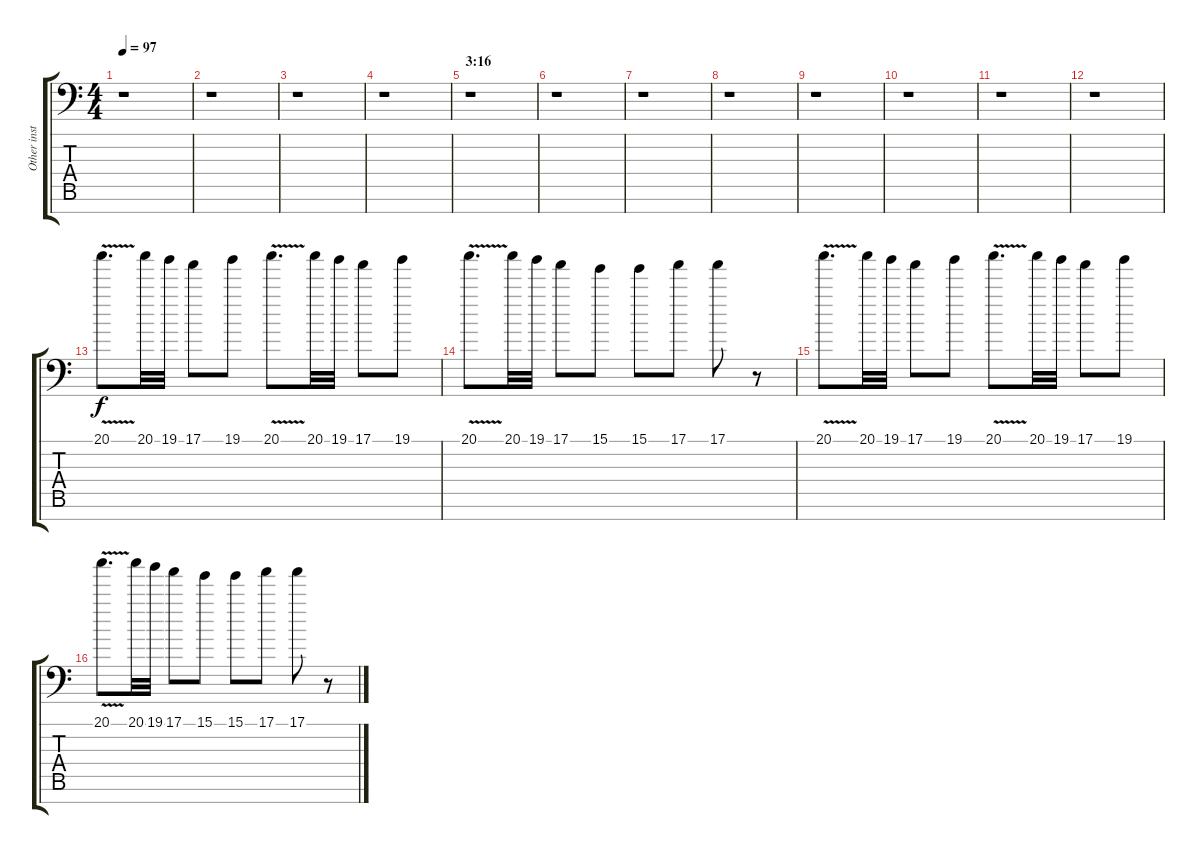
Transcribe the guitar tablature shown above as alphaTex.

\track ("Other instruments" "Other inst") {instrument acousticguitarnylon}
\staff {score tabs}
\tuning (E4 B3 G3 D3 A2 E2 G1) {hide}
\ts (4 4)
\tempo 97
\clef f4
\ks c
r.1{dy f} |
r.1 |
r.1 |
r.1 |
\section ("" "3:16")
r.1 |
r.1 |
r.1 |
r.1 |
r.1 |
r.1 |
r.1 |
r.1 |
20.1{v}.8{d volume 13 balance 8 instrument flute} 20.1.32 19.1.32 17.1.8 19.1.8 20.1{v}.8{d volume 13 balance 8 instrument flute} 20.1.32 19.1.32 17.1.8 19.1.8 |
20.1{v}.8{d volume 13 balance 8 instrument flute} 20.1.32 19.1.32 17.1.8 15.1.8 15.1.8 17.1.8 17.1.8 r.8 |
20.1{v}.8{d volume 13 balance 8 instrument flute} 20.1.32 19.1.32 17.1.8 19.1.8 20.1{v}.8{d volume 13 balance 8 instrument flute} 20.1.32 19.1.32 17.1.8 19.1.8 |
20.1{v}.8{d volume 13 balance 8 instrument flute} 20.1.32 19.1.32 17.1.8 15.1.8 15.1.8 17.1.8 17.1.8 r.8
